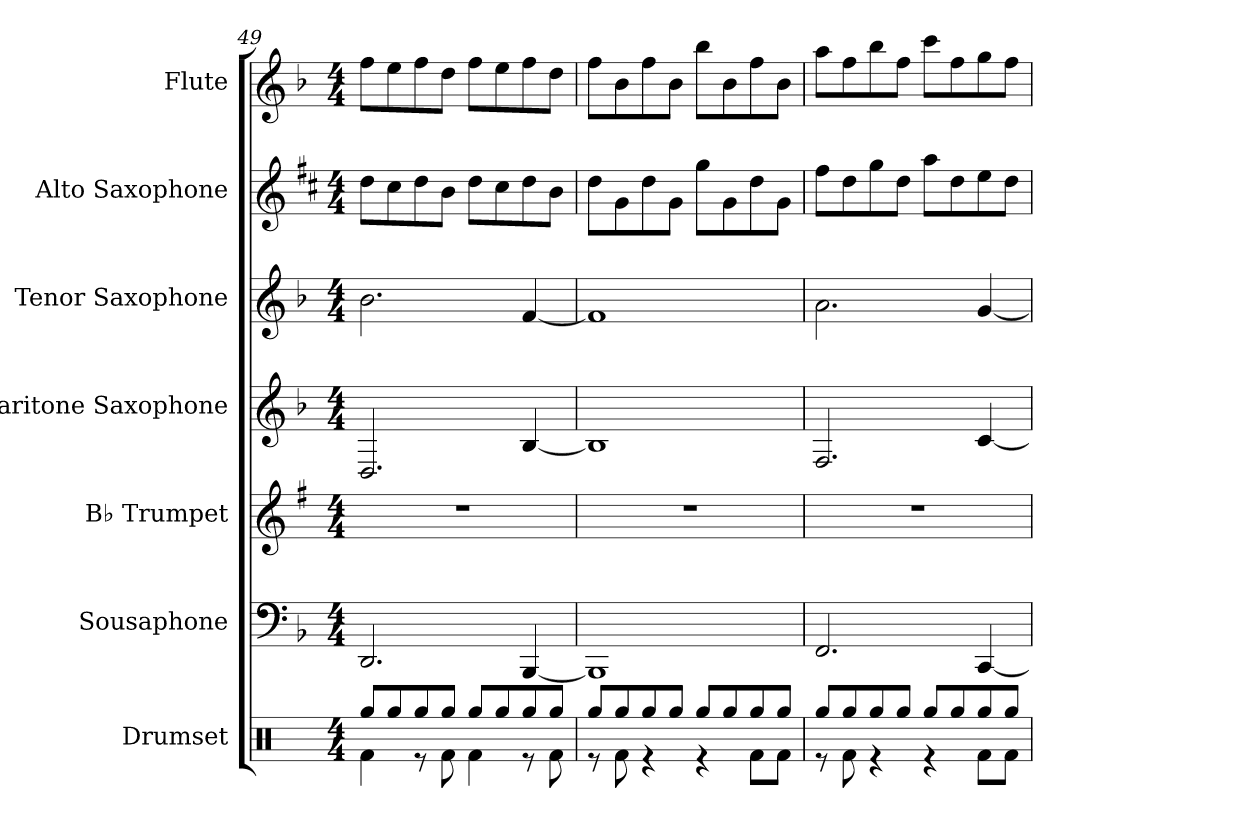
**kern	**kern	**kern	**kern	**kern	**kern	**kern
*part7	*part6	*part5	*part4	*part3	*part2	*part1
*staff7	*staff6	*staff5	*staff4	*staff3	*staff2	*staff1
*I"Drumset	*I"Sousaphone	*I"B♭ Trumpet	*I"Baritone Saxophone	*I"Tenor Saxophone	*I"Alto Saxophone	*I"Flute
*I'Drs.	*I'Sphn.	*I'B♭ Tpt.	*I'Bar. Sax.	*I'T. Sax.	*I'A. Sax.	*I'Fl.
*clefX	*clefF4	*clefG2	*clefG2	*clefG2	*clefG2	*clefG2
*	*	*ITrd1c2	*ITrd12c21	*ITrd8c14	*ITrd5c9	*
*k[]	*k[b-]	*k[b-]	*k[b-]	*k[b-]	*k[b-]	*k[b-]
*M4/4	*M4/4	*M4/4	*M4/4	*M4/4	*M4/4	*M4/4
=49	=49	=49	=49	=49	=49	=49
*^	*	*	*	*	*	*
8Rgg/L	4Rf\	2.DD/	1r	2.DD/	2.B-\	8f\L	8ff\L
8Rgg/	.	.	.	.	.	8e\	8ee\
8Rgg/	8r	.	.	.	.	8f\	8ff\
8Rgg/J	8Rf\	.	.	.	.	8d\J	8dd\J
8Rgg/L	4Rf\	.	.	.	.	8f\L	8ff\L
8Rgg/	.	.	.	.	.	8e\	8ee\
8Rgg/	8r	[4BBB-/	.	[4BB-/	[4F/	8f\	8ff\
8Rgg/J	8Rf\	.	.	.	.	8d\J	8dd\J
!!LO:PB:g=z
=50	=50	=50	=50	=50	=50	=50	=50
8Rgg/L	8r	1BBB-]	1r	1BB-]	1F]	8f\L	8ff\L
8Rgg/	8Rf\	.	.	.	.	8B-\	8b-\
8Rgg/	4r	.	.	.	.	8f\	8ff\
8Rgg/J	.	.	.	.	.	8B-\J	8b-\J
8Rgg/L	4r	.	.	.	.	8b-\L	8bb-\L
8Rgg/	.	.	.	.	.	8B-\	8b-\
8Rgg/	8Rf\L	.	.	.	.	8f\	8ff\
8Rgg/J	8Rf\J	.	.	.	.	8B-\J	8b-\J
=51	=51	=51	=51	=51	=51	=51	=51
8Rgg/L	8r	2.FF/	1r	2.FF/	2.A\	8a\L	8aa\L
8Rgg/	8Rf\	.	.	.	.	8f\	8ff\
8Rgg/	4r	.	.	.	.	8b-\	8bb-\
8Rgg/J	.	.	.	.	.	8f\J	8ff\J
8Rgg/L	4r	.	.	.	.	8cc\L	8ccc\L
8Rgg/	.	.	.	.	.	8f\	8ff\
8Rgg/	8Rf\L	[4CC/	.	[4C/	[4G/	8g\	8gg\
8Rgg/J	8Rf\J	.	.	.	.	8f\J	8ff\J
*v	*v	*	*	*	*	*	*
=	=	=	=	=	=	=
*-	*-	*-	*-	*-	*-	*-
